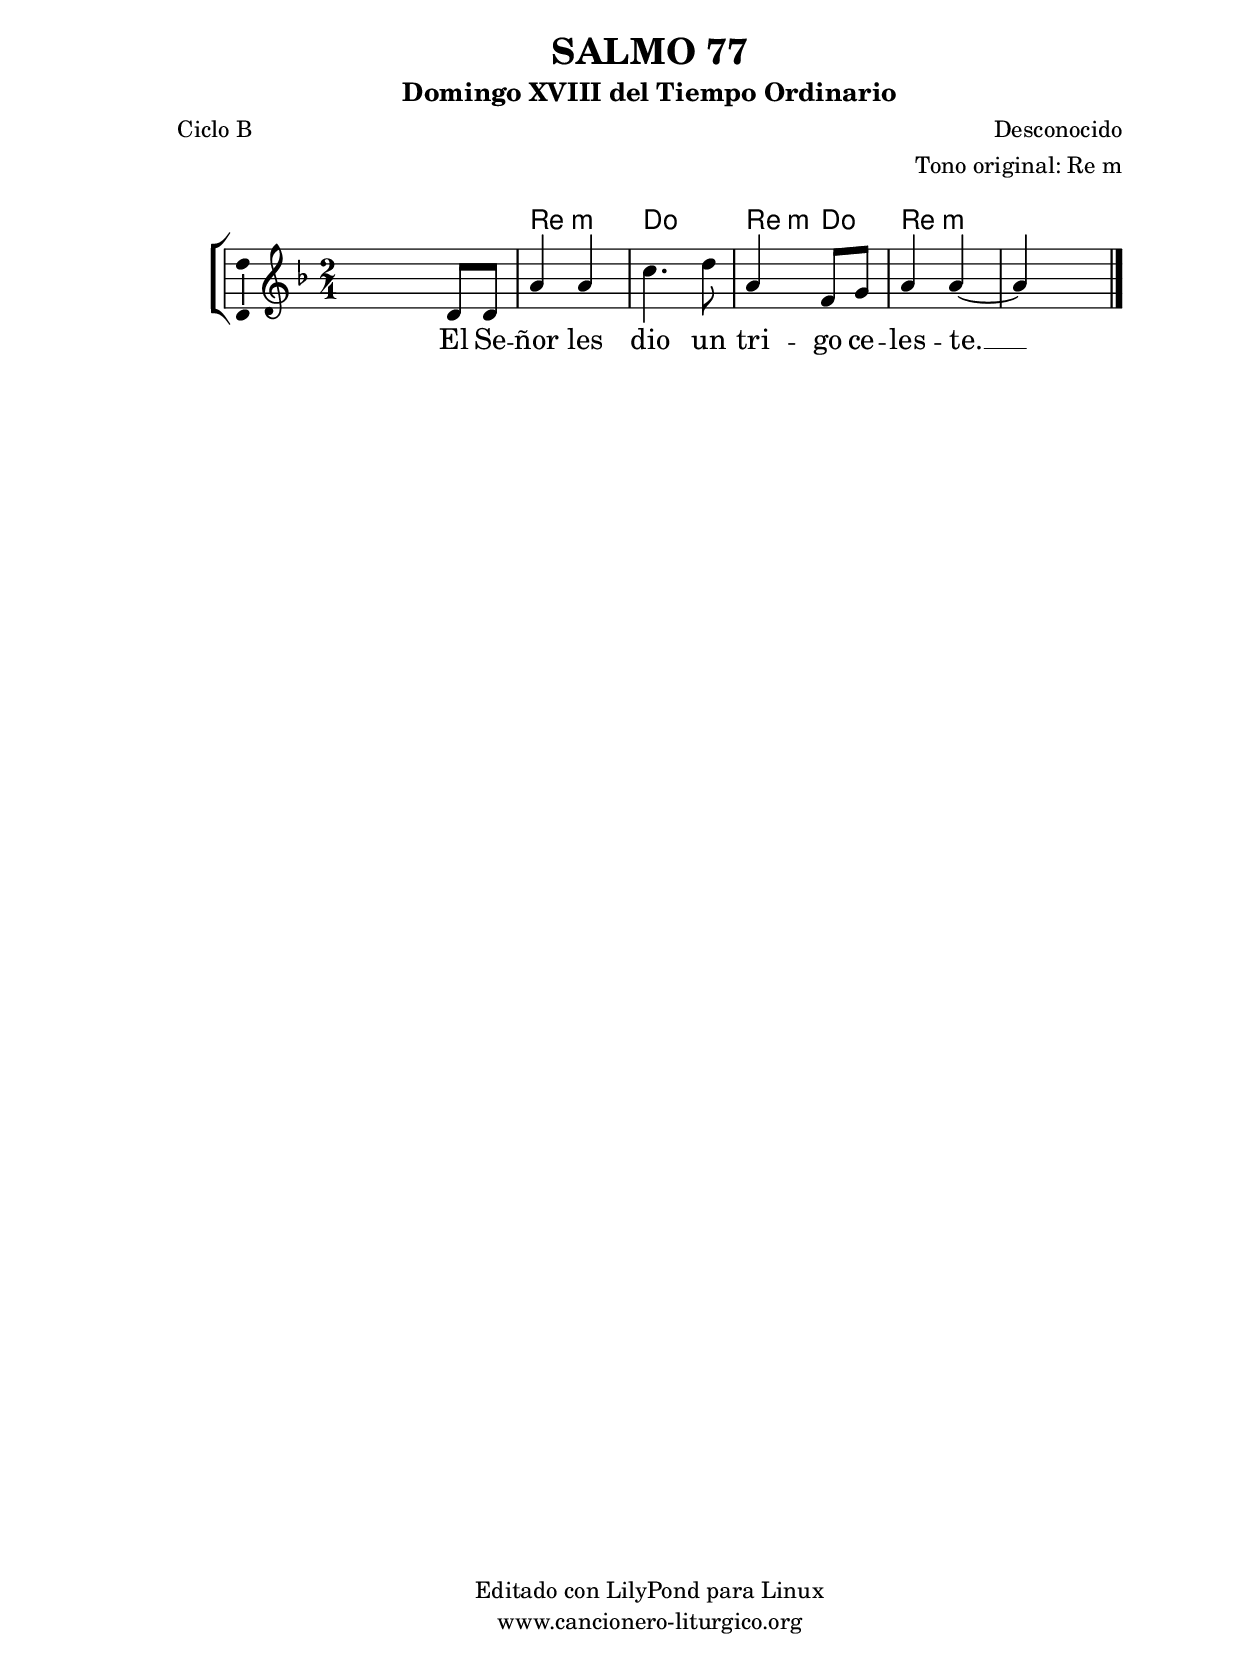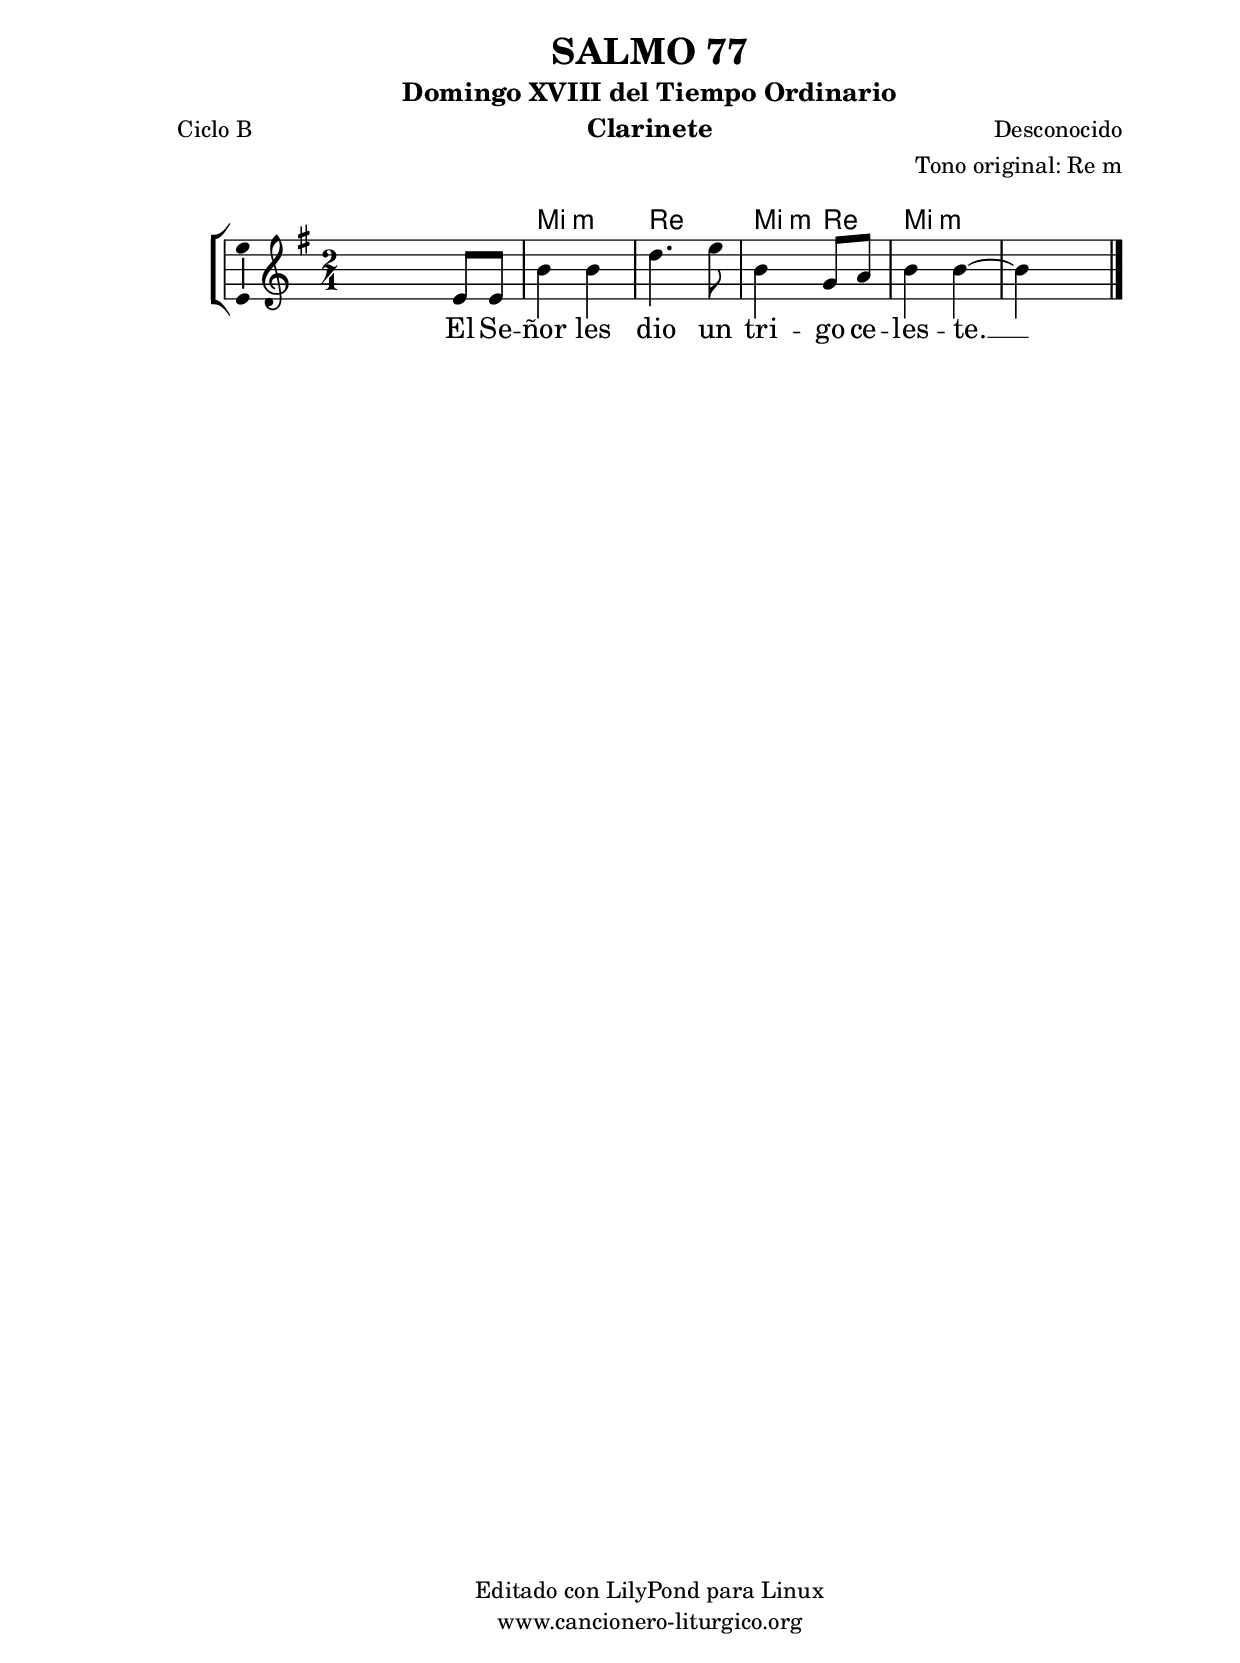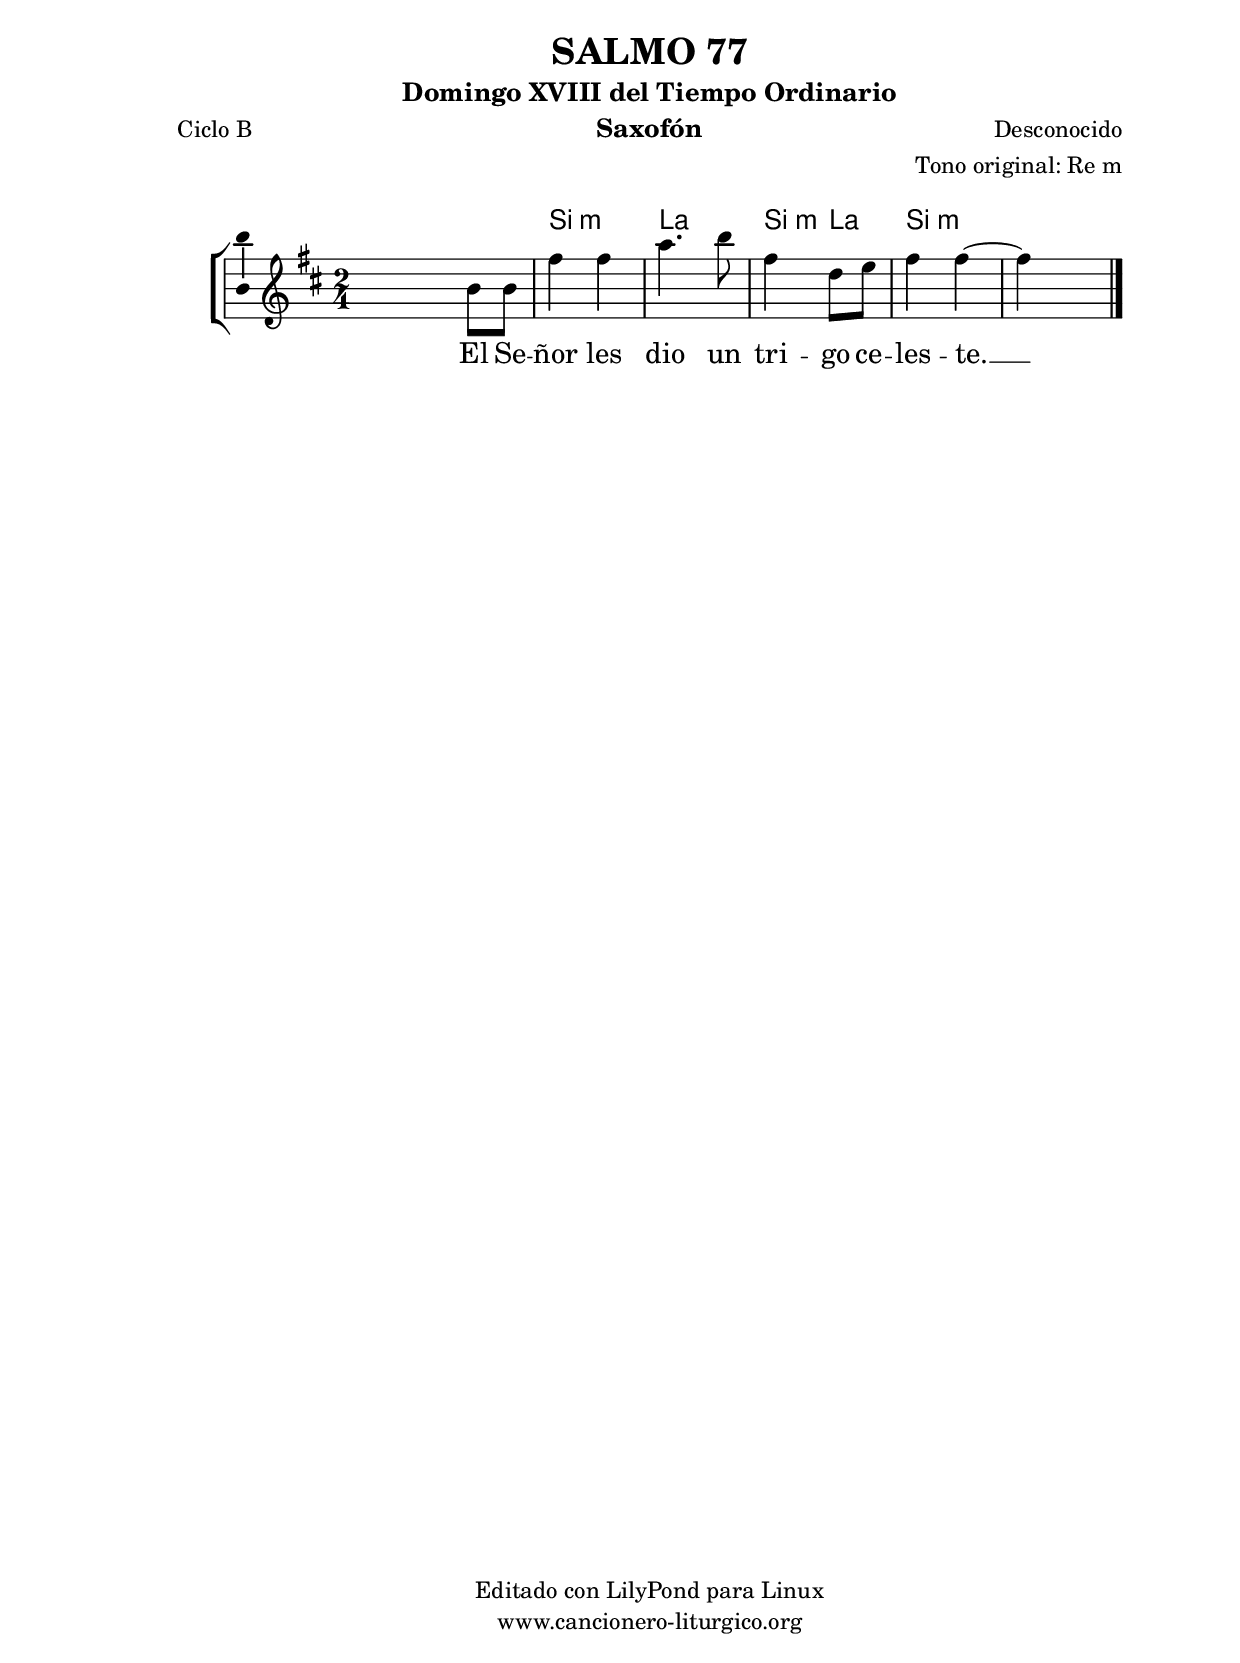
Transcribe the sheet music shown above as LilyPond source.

%
%para convertir .midi en .wav:
%timidity filename.midi -Ow -o finename.wav
%
%
%Para convertir de .wav a .mp3:
%lame -h -m j filename.wav
%
%
%para escuchar el midi:
%timidity nombrefichero.midi
%


%versión de lilypond para la que se ha escrito esta partitura:
\version "2.16.0"

	%Tamaño papel
	#(set-default-paper-size "a4")
	%Tamaño partitura
	#(set-global-staff-size 20)
	%No responde al pulsar sobre una nota
	#(ly:set-option 'point-and-click #f)

%parámetros del encabezamiento:
\header {
	title = "SALMO 77"
	subtitle = "Domingo XVIII del Tiempo Ordinario"
	composer = "Desconocido"
	poet = "Ciclo B"
	meter = ""
	arranger = "Tono original: Re m"
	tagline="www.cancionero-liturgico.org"
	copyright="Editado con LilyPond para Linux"
	}

%parámetros asociados al papel:
\paper  {
	oddHeaderMarkup = \markup {\fill-line { \on-the-fly #not-first-page \fromproperty #'header:title \on-the-fly #not-first-page \fromproperty #'header:composer }}
	evenHeaderMarkup = \markup {\fill-line { \fromproperty #'header:composer \fromproperty #'header:title }}
	#(set-paper-size "a4")
	print-page-number = ##f
	first-page-number = 1
	print-first-page-number = ##f
%	head-separation = 3.0 \cm
	top-margin = 2.0 \cm
	bottom-margin = 0.5\cm
%%%	bottom-margin = -1.0\cm
	left-margin = 3.0 \cm
	line-width = 16.0 \cm 
	indent = 8\mm
	interscoreline = 2.\mm
	between-system-space = 15\mm
%	para que las partituras no llenen la hoja:
	ragged-bottom = ##t
%	idem para la última hoja:
	ragged-last-bottom = ##f
%	para que las partituras llenen el ancho del papel:
	ragged-last = ##f
	after-title-space = 2.5 \cm
%page-count=1
%system-count=8

	%Flexible Vertical Spacing
%	markup-markup-spacing =
%	#'((basic-distance . 15) (minimum-distance . 15) (padding . 3))
	markup-system-spacing =
	#'((basic-distance . 15) (minimum-distance . 15) (padding . 3))
	system-system-spacing =
	#'((basic-distance . 15) (minimum-distance . 15) (padding . 3))
	score-system-spacing =
	#'((basic-distance . 15) (minimum-distance . 15) (padding . 5))
%	top-system-spacing = % header
%	#'((basic-distance . 8) (minimum-distance . 0) (padding . 3))
%	top-markup-spacing =
%	#'((basic-distance . 20) (minimum-distance . 20) (padding . 3))
	last-bottom-spacing = % footer
	#'((basic-distance . 5) (minimum-distance . 5) (padding . 3))
%	score-markup-spacing =
%	#'((basic-distance . 16) (minimum-distance . 13) (padding . 3))

	}


%parámetros que afectan a toda la partitura:
global =  {
	%clave de sol (G):
	\clef G
	%armadura:
%%%	\transpose a c
	\key d \minor
	\tempo 4=100
	\set Score.tempoHideNote = ##t
	}


acordes = {
	\italianChords
	\chordmode {
%%%	\transpose a c
{

s2
d2:m c d4:m c d2:m s

	}
	}
}

melodia = 
%%%	\transpose a c
{
	\relative c'{
	\time 2/4

s4 d8 d
a'4 a
c4. d8
a4 f8 g
a4 a~
a4 s4

\bar "|."
}
}

texto = \lyricmode {
El Se -- ñor les dio un tri -- go ce -- les -- te. __
	}


acordesStaff = \context ChordNames = acordesStaff <<
	\set chordChanges = ##t
	\acordes
	>>


vozStaff = \context Voice = vozStaff
\with {\consists "Ambitus_engraver"}
<<
%	\set Staff.instrumentName = ""
%	\set Staff.shortInstrumentName = ""
%	\set Staff.midiInstrument = #"clarinet"
%	\set Staff.midiInstrument = #"cello"
%	\set Staff.midiInstrument = #"flute"
	\set Staff.midiInstrument = #"electric guitar (jazz)"
%	\set Staff.midiInstrument = #"english horn"
%	\set Staff.midiInstrument = #"violin"
%	\set Staff.midiInstrument = #"glockenspiel"
	\set Staff.midiMinimumVolume = #0.7
	\set Staff.midiMaximumVolume = #0.9
	\global
	\melodia
	>>


textoStaff = \context Lyrics = textoStaff <<
	\lyricsto vozStaff \texto
	>>

\book {
	\score {
		\context ChoirStaff {
			\override StaffGroup.SystemStartBracket #'collapse-height = #1
			\override Score.SystemStartBar #'collapse-height = #1
			<<
			\acordesStaff
			\vozStaff
			\textoStaff
			>>
			}
		\layout {
	    		\context {
				\Lyrics
				\override LyricText #'font-size = #2
				}
	   		 \context {
				\Score
				%fontSize = #3
				\override StaffSymbol #'staff-space = #(magstep +3)
				%\override Beam #'thickness = #0.55
				%\override SpacingSpanner #'spacing-increment = #1.0
				%\override Slur #'height-limit = #1.5
				}
			}
		}
	\score {
		\unfoldRepeats
		\context ChoirStaff {
			<<
			\acordesStaff
			\vozStaff
			>>
			}
		\midi {
	  		\context {
	  			\Score
				tempoWholesPerMinute = #(ly:make-moment 70 4)
				}
			}
		}
	}

%Partitura para clarinete
#(define output-suffix "C")
\book {
	\header{
		instrument = "Clarinete"
		}
	\score {
		\context ChoirStaff {
			\override StaffGroup.SystemStartBracket #'collapse-height = #1
			\override Score.SystemStartBar #'collapse-height = #1
\transpose c d
			<<
			\acordesStaff
			\vozStaff
			\textoStaff
			>>
			}
		\layout {
	    		\context {
				\Lyrics
				\override LyricText #'font-size = #2
				}
	   		 \context {
				\Score
				%fontSize = #3
				\override StaffSymbol #'staff-space = #(magstep +3)
				%\override Beam #'thickness = #0.55
				%\override SpacingSpanner #'spacing-increment = #1.0
				%\override Slur #'height-limit = #1.5
				}
			}
		}
	}

%Partitura para saxofón
#(define output-suffix "S")
\book {
	\header{
		instrument = "Saxofón"
		}
	\score {
		\context ChoirStaff {
			\override StaffGroup.SystemStartBracket #'collapse-height = #1
			\override Score.SystemStartBar #'collapse-height = #1
\transpose c a
			<<
			\acordesStaff
			\vozStaff
			\textoStaff
			>>
			}
		\layout {
	    		\context {
				\Lyrics
				\override LyricText #'font-size = #2
				}
	   		 \context {
				\Score
				%fontSize = #3
				\override StaffSymbol #'staff-space = #(magstep +3)
				%\override Beam #'thickness = #0.55
				%\override SpacingSpanner #'spacing-increment = #1.0
				%\override Slur #'height-limit = #1.5
				}
			}
		}
	}

